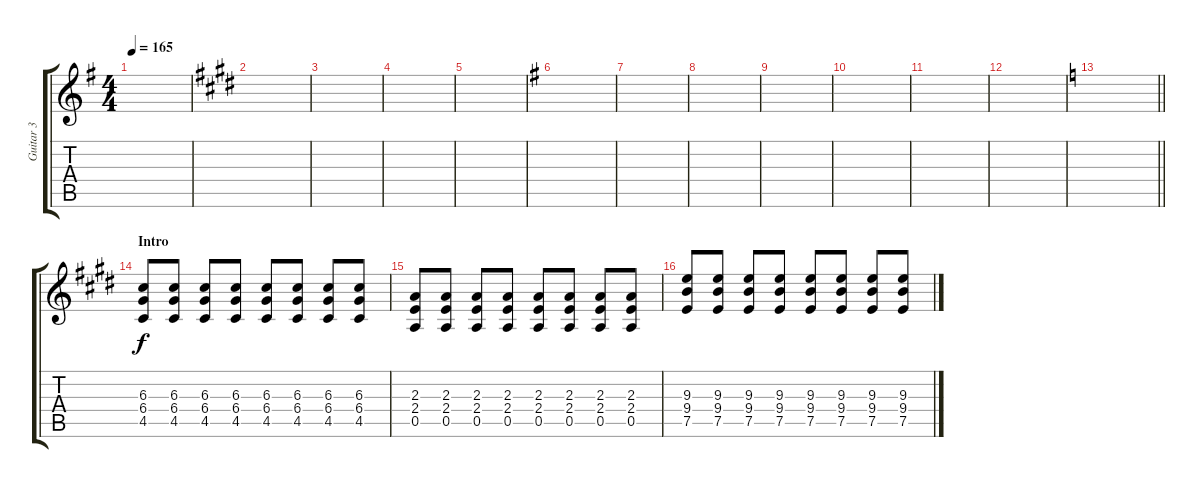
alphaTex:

\track ("Guitar 3" "Guitar 3") {instrument overdrivenguitar}
\staff {score tabs}
\tuning (E4 B3 G3 D3 A2 E2) {hide}
\ts (4 4)
\tempo 165
\clef g2
\ks g
|
\ks e
|
|
|
|
\ks g
|
|
|
|
|
|
|
\barLineRight lightlight
\ks c
|
\section ("" "Intro")
\ks e
(6.3 6.4 4.5).8 (6.3 6.4 4.5).8 (6.3 6.4 4.5).8 (6.3 6.4 4.5).8 (6.3 6.4 4.5).8 (6.3 6.4 4.5).8 (6.3 6.4 4.5).8 (6.3 6.4 4.5).8 |
(2.3 2.4 0.5).8 (2.3 2.4 0.5).8 (2.3 2.4 0.5).8 (2.3 2.4 0.5).8 (2.3 2.4 0.5).8 (2.3 2.4 0.5).8 (2.3 2.4 0.5).8 (2.3 2.4 0.5).8 |
(9.3 9.4 7.5).8 (9.3 9.4 7.5).8 (9.3 9.4 7.5).8 (9.3 9.4 7.5).8 (9.3 9.4 7.5).8 (9.3 9.4 7.5).8 (9.3 9.4 7.5).8 (9.3 9.4 7.5).8
